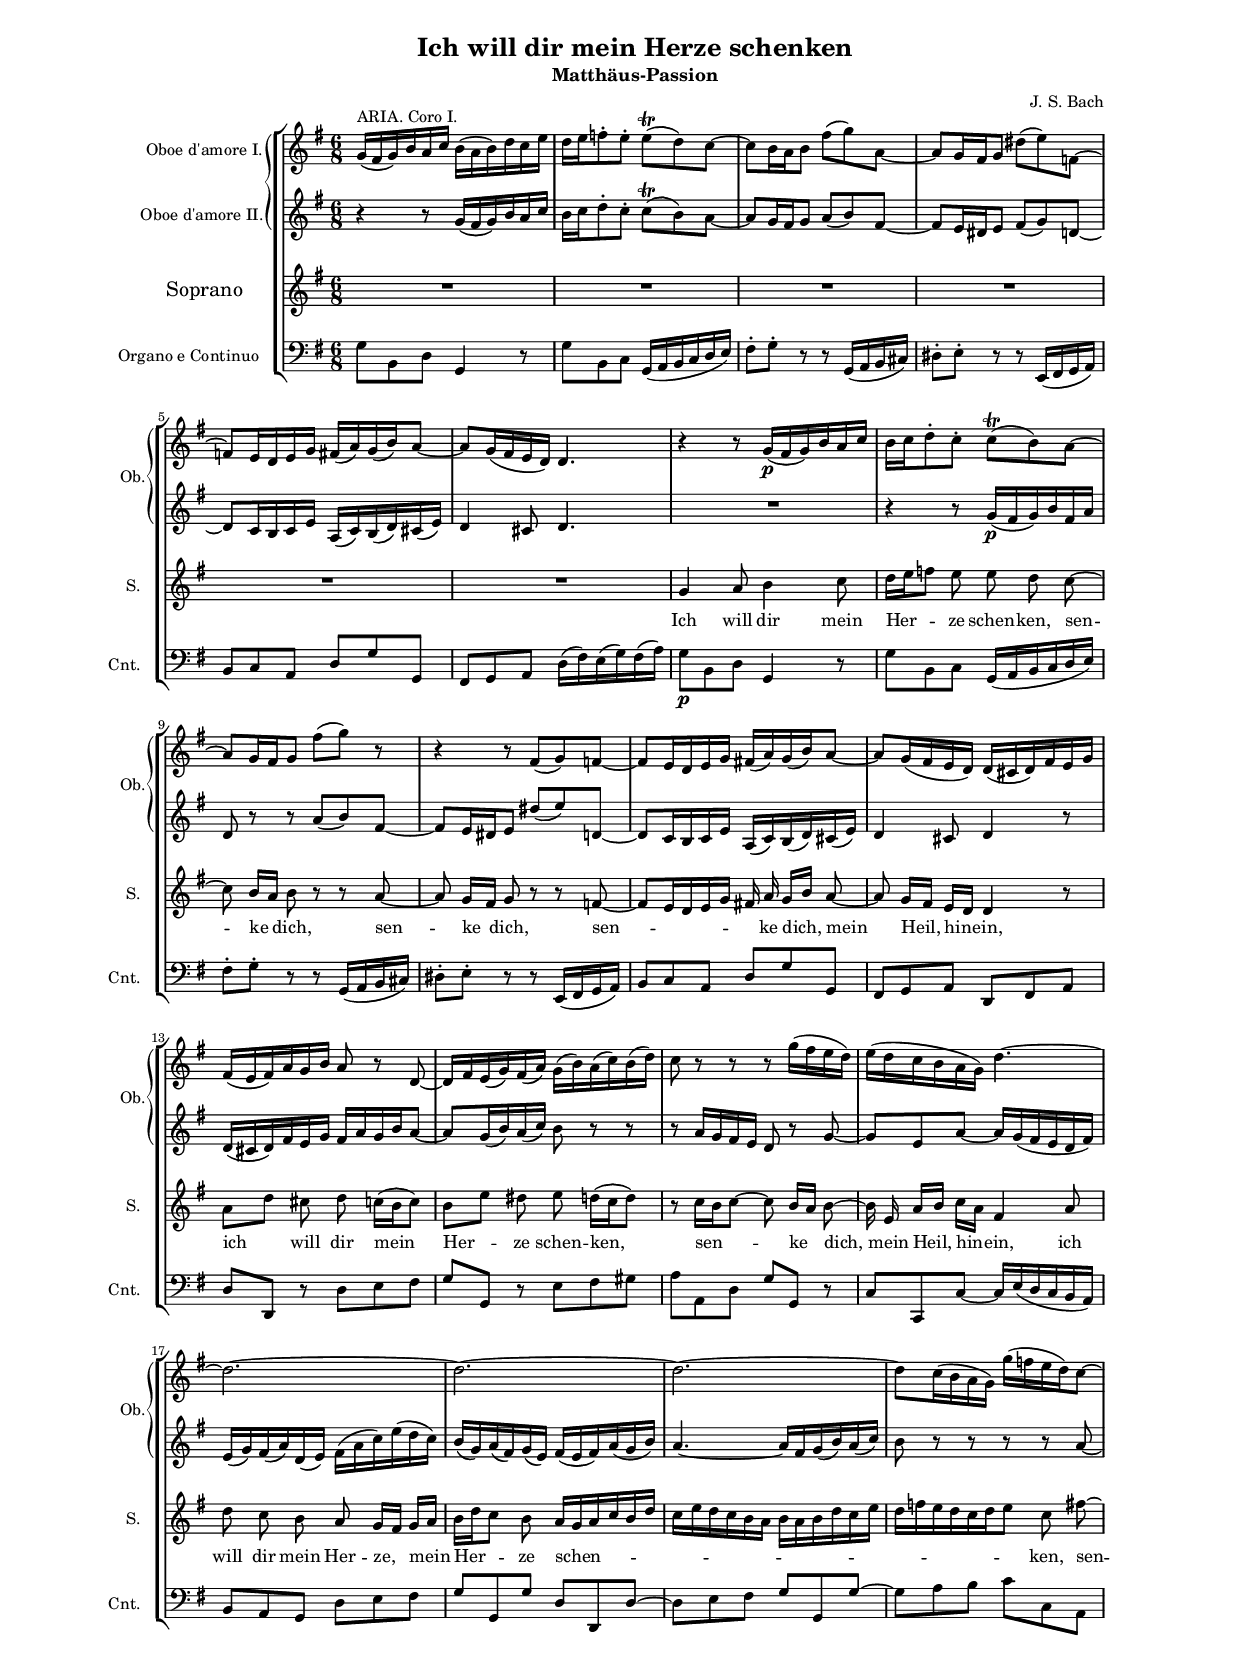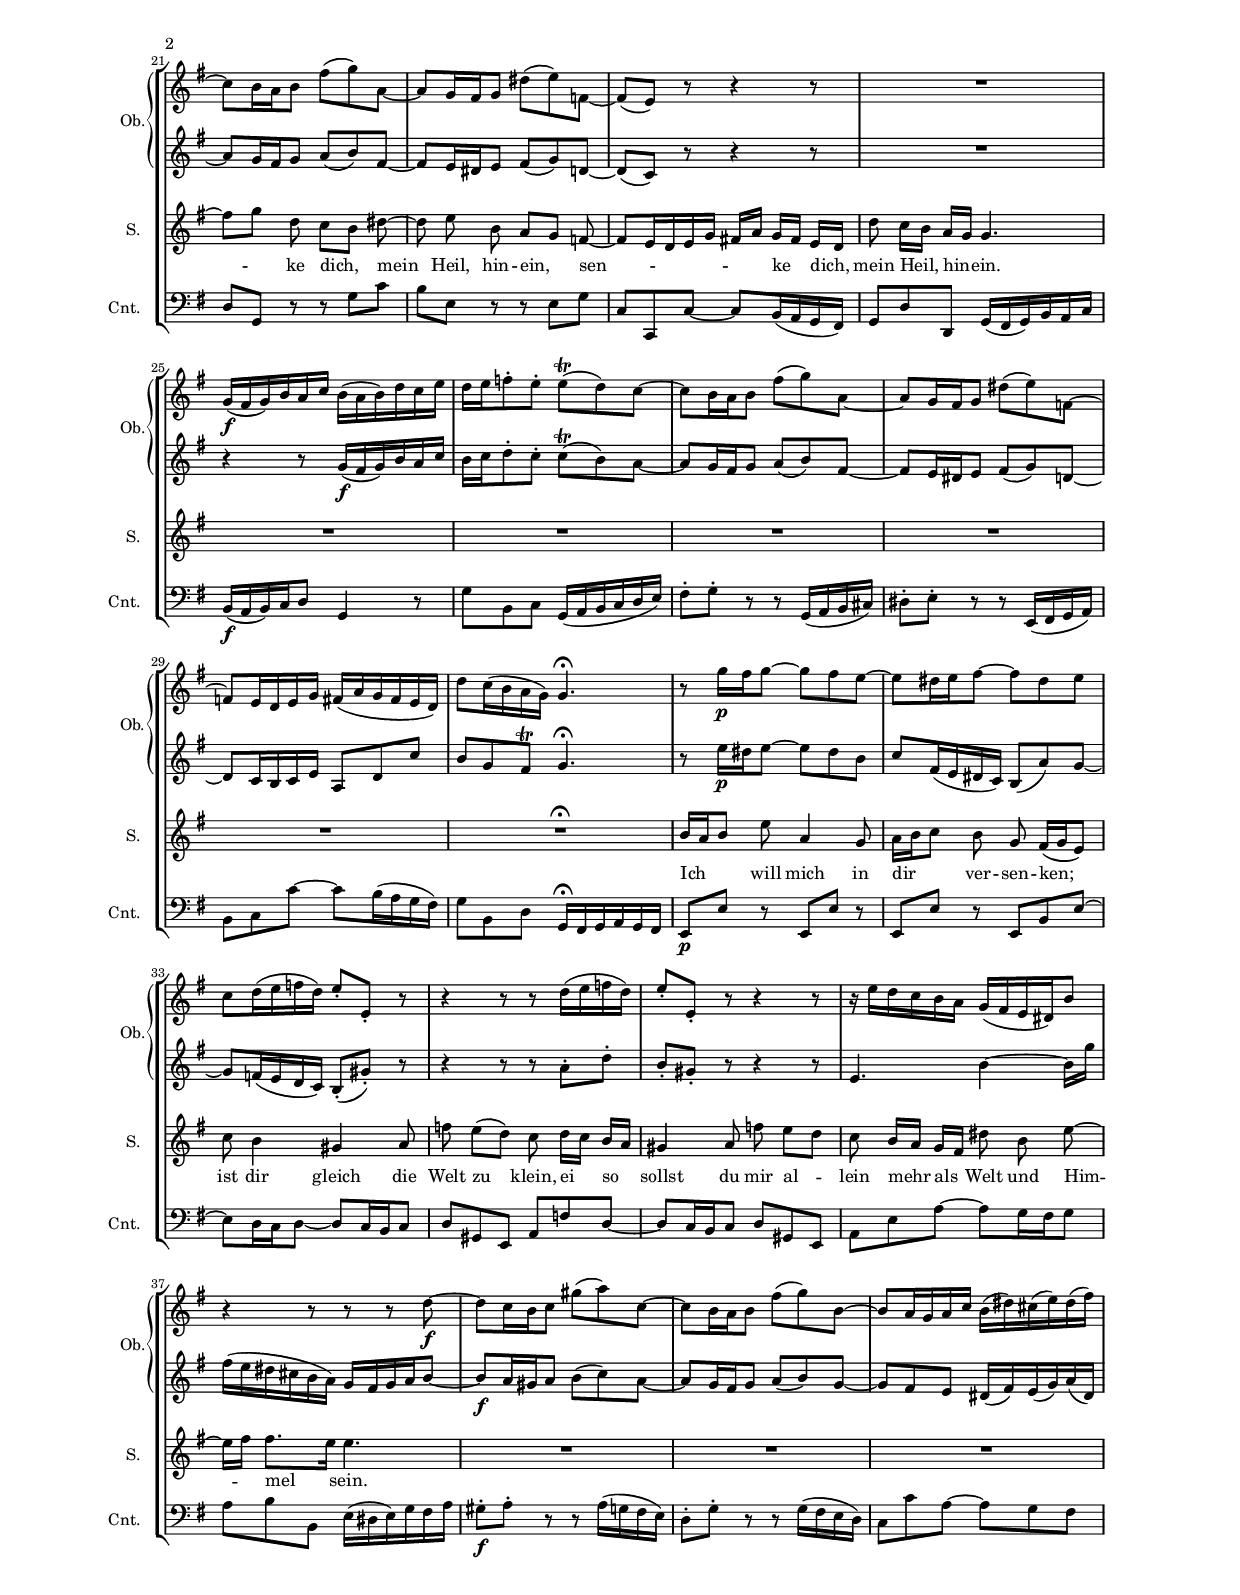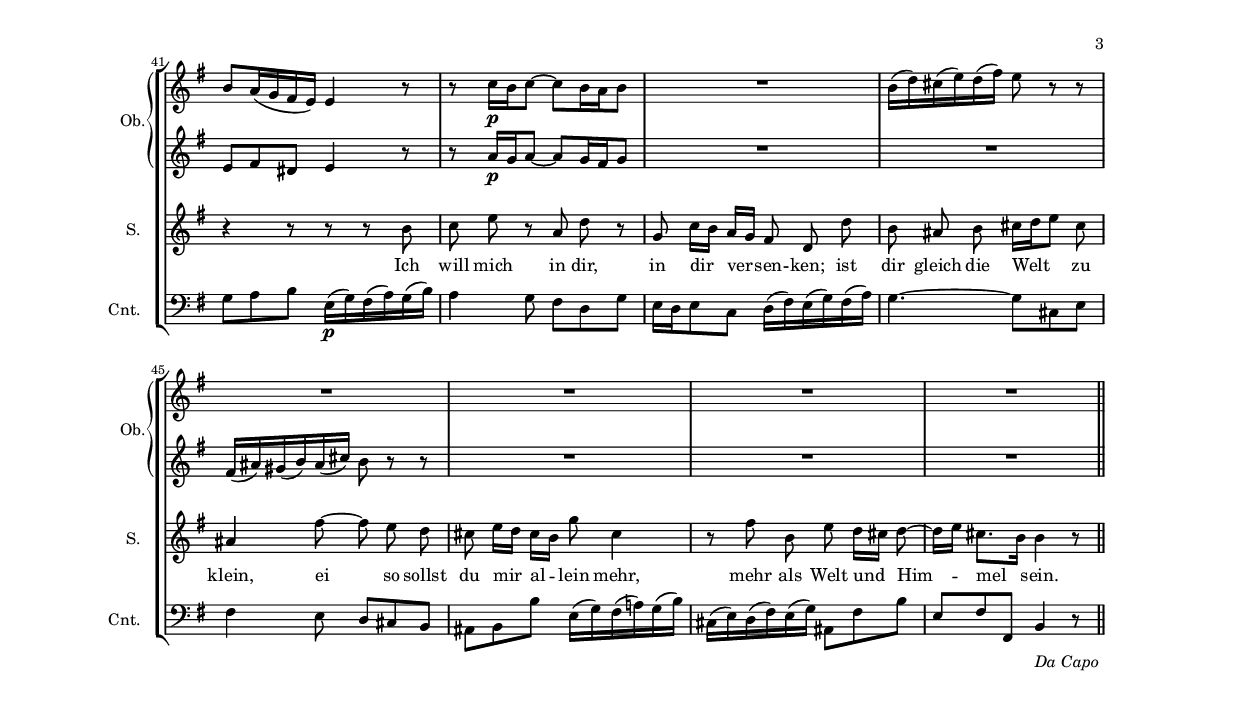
\header
{
  title="Ich will dir mein Herze schenken"
  subtitle="Matthäus-Passion"
  composer="J. S. Bach"
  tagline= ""
}

\version "2.12.2"
\include "deutsch.ly"
#(set-global-staff-size 14)
#(ly:set-option 'point-and-click #f)

m = \melisma
me = \melismaEnd


global = {
	\key g \major \time 6/8 \skip 8*288 \bar "||"
	}

soprano =  \relative g'
	{
	\autoBeamOff
	%1
	R2.
	R
	R
	R
	%5
	R
	R
	g4 a8 h4 c8
	d16[ e f8] e8 e d c~
	c8 h16[ a] h8 r r a~
	%10
	a g16[ fis] g8 r r f~
	\m f8[ e16 d e g] fis \me a g[ h] a8~
	a8 g16[ fis] e[ d] d4 r8
	a'8[ d] cis d c16([ h c8])
	h8[ e] dis e d16[( c d8])
	%15
	r8 c16[ h c8]~c8 h16[ a] h8~
	h16 e, a[ h] c[ a] fis4 a8
	d8 c h a g16[ fis] g[ a]
	h16[ d c8] h8 a16[ \m g a c h d]
	c[ e d c h a] h[ a h d c e]
	%20
	d[ f e d c d e8] \me c fis~
	fis8[ g] d c[ h] dis~
	dis e h a[ g] f~ \m
	f8[ e16 d e g] fis[ a] \me g[ fis] e[ d]
	d'8 c16[ h] a[ g] g4.
	%25
	R2.
	R
	R
	R
	R
	%30
	R2.^\markup {\musicglyph #"scripts.ufermata" }
	h16[ a h8] e a,4 g8
	a16[ h c8] h g fis16[( g e8])
	c'8 h4 gis4 a8
	f'8 e[( d]) c d16[ c] h[ a]
	%35
	gis4 a8 f' e[ d]
	c8 h16[ a] g[ fis] dis'8 h e~
	e16[ fis] fis8.[ e16] e4.
	R2.
	R
	%40
	R
	r4 r8 r8 r h
	c e r a, d r
	g, c16[ h] a[ g] fis8 d d'
	h8 ais h cis16[ d e8] cis8
	%45
	ais4 fis'8~ fis e d
	cis8 e16[ d] cis[ h] g'8 cis,4
	r8 fis h, e d16[ cis] d8~
	d16[ e] cis8.[ h16] h4 r8
	}

oboeI =  \relative g'
        {
	g16(^\markup {ARIA. Coro I.} fis g) h a c h( a h) d c e
	d16 e f8-. e-. e8\trill( d) c~
	c8 h16 a h8 fis'( g) a,~
	a8 g16 fis g8 dis'( e) f,~
	%5
	f8 e16 d e g fis( a) g( h) a8~
	a8 g16( fis e d) d4.
	r4 r8 g16\p( fis g) h a c
	h16 c d8-. c-. c\trill( h) a~
	a8 g16 fis g8 fis'8( g) r
	%10
	r4 r8 fis,( g) f~
	f8 e16 d e g fis( a) g( h) a8~
	a8 g16( fis e d) d( cis d) fis e g
	fis16( e fis) a g h a8 r d,8~
	d16 fis e( g) fis( a) g( h) a( c) h( d)
	%15
	c8 r r r g'16( fis e d)
	e16( d c h a g) d'4.~
	d2.~
	d2.~
	d2.~
	%20
	d8 c16( h a g) g'16( f e d) c8~
	c8 h16 a h8 fis'( g) a,~
	a8 g16 fis g8 dis'( e) f,~
	f( e) r r4 r8
	R2.
	%25
	g16\f( fis g) h a c h( a h) d c e
	d16 e f8-. e-. e\trill( d) c~
	c8 h16 a h8 fis'8( g) a,~
	a8 g16 fis g8 dis'8( e) f,~
	f8 e16 d e g fis( a g fis e d)
	%30
	d'8 c16( h a g) g4.\fermata
	r8 g'16\p fis g8~ g fis e~
	e8 dis16 e fis8~ fis dis e
	c8 d16( e f d) e8-. e,-. r
	r4 r8 r8 d'16( e f d)
	%35
	e8-. e,-. r r4 r8
	r16 e' d c h a g16( fis e dis) h'8
	r4 r8 r r d\f~
	d8 c16 h c8 gis'8( a) c,8~
	c8 h16 a h8 fis'8( g) h,~
	%40
	h8 a16 g a c h( dis) cis( e) dis( fis)
	h,8 a16( g fis e) e4 r8
	r8 c'16\p h c8~ c8 h16 a h8
	R2.
	h16( d) cis( e) d( fis) e8 r r
	%45
	R2.
	R
	R
	R
	}

oboeII =  \relative g'
	{
	r4 r8 g16( fis g) h a c
	h16 c d8-. c-. c\trill( h) a~
	a8 g16 fis g8 a( h) fis~
	fis8 e16 dis e8 fis( g) d~
	%5
	d8 c16 h c e a,( c) h( d) cis( e)
	d4 cis8 d4.
	R2.
	r4 r8 g16\p( fis g) h fis a
	d,8 r r a'( h) fis~
	%10
	fis8 e16 dis e8 dis'( e) d,~
	d8 c16 h c e a,( c) h( d) cis( e)
	d4 cis8 d4 r8
	d16( cis d) fis e g fis a g h a8~
	a8 g16( h) a( c) h8 r r
	%15
	r8 a16 g fis e d8 r g~
	g e a~ a16 g( fis e d fis)
	e16( g) fis( a) d,( e) fis( a c) e( d c)
	h16( g) a( fis) g( e) fis( e fis) a( g h)
	a4.~ a16 fis g( h) a( c)
	%20
	h8 r r r r a~
	a8 g16 fis g8 a( h) fis~
	fis8 e16 dis e8 fis( g) d~
	d8( c) r r4 r8
	R2.
	%25
	r4 r8 g'16\f( fis g) h a c
	h16 c d8-. c-. c\trill( h) a~
	a8 g16 fis g8 a( h) fis~
	fis8 e16 dis e8 fis( g) d~
	d8 c16 h c e a,8 d c'
	%30
	h8 g fis\trill g4.\fermata
	r8 e'16\p dis e8~ e dis h
	c8 fis,16( e dis c) h8( a') g~
	g8 f16( e d c) h8(-. gis')-. r
	r4 r8 r a-. d-.
	%35
	h8-. gis-. r r4 r8
	e4. h'4~ h16 g'
	fis16( e dis cis h a) g fis g a h8~
	h8\f a16 gis a8 h( c) a~
	a8 g16 fis g8 a( h) g~
	%40
	g8 fis e dis16( fis) e( g) a( dis,)
	e8 fis dis e4 r8
	r8 a16\p g a8~ a8 g16 fis g8
	R2.
	R2.
	%45
	fis16( ais) gis( h) ais( cis) h8 r r
	R2.
	R
	R
	}

continuo =  \relative g
	{
	g8 h, d g,4 r8
	g'8 h, c g16( a h c d e)
	fis8-. g-. r r g,16( a h cis)
	dis8-. e-. r r e,16( fis g a)
	%5
	h8 c a d g g,
	fis8 g a d16( fis) e( g) fis( a)
	g8\p h, d g,4 r8
	g'8 h, c g16( a h c d e)
	fis8-. g-. r r g,16( a h cis)
	%10
	dis8-. e-. r r e,16( fis g a)
	h8 c a d g g,
	fis8 g a d, fis a
	d8 d, r d' e fis
	g8 g, r e' fis gis
	%15
	a8 a, d g g, r
	c8 c, c'~ c16 e( d c h a)
	h8 a g d' e fis
	g8 g, g' d d, d'~
	d8 e fis g g, g'~
	%20
	g8 a h c c, a
	d8 g, r r g' c
	h8 e, r r e g
	c,8 c, c'~ c8 h16( a g fis)
	g8 d' d, g16( fis g) h a c
	%25
	h16\f( a h) c d8 g,4 r8
	g'8 h, c g16( a h c d e)
	fis8-. g-. r r g,16( a h cis)
	dis8-. e-. r r e,16( fis g a)
	h8 c c'~ c h16( a g fis)
	%30
	g8 h, d g,16\fermata fis g a g fis
	e8\p e' r e, e' r
	e,8 e' r e, h' e~
	e8 d16 c d8~ d8 c16 h c8
	d8 gis, e a f' d~
	%35
	d8 c16 h c8 d gis, e
	a e' a~ a g16 fis g8
	a h h, e16( dis e) g fis a
	gis8\f-. a-. r r a16( g fis e)
	d8-. g-. r r g16( fis e d)
	%40
	c8 c' a~ a g fis
	g8 a h e,16\p( g) fis( a) g( h)
	a4 g8 fis d g
	e16 d e8 c d16( fis) e( g) fis( a)
	g4.~ g8 cis, e
	%45
	fis4 e8 d cis h
	ais8 h h' e,16( g) fis( a!) g( h)
	cis,16( e) d( fis) e( g) ais,8 fis' h
	e,8 fis fis, h4_\markup { \column { \line {\transparent "x"} \line {\italic "Da Capo"} } } r8
	}


text = \lyricmode
	{
	Ich will dir mein Her -- ze schen -- ken,
	sen -- ke dich, sen -- ke dich, sen -- ke dich,
	mein Heil, hin -- ein,
	ich will dir mein Her -- ze schen -- ken,
	sen -- ke dich, mein Heil, hin -- ein,
	ich will dir mein Her -- ze, mein Her -- ze schen -- ken,
	sen -- ke dich, mein Heil, hin -- ein,
	sen -- ke dich, mein Heil, hin -- ein.
	Ich will mich in dir ver -- sen -- ken;
	ist dir gleich die Welt zu klein,
	ei so sollst du mir al -- lein
	mehr als Welt und Him -- mel sein.
	Ich will mich in dir, in dir ver -- sen -- ken;
	ist dir gleich die Welt zu klein,
	ei so sollst du mir al -- lein mehr,
	mehr als Welt und Him -- mel sein.
	}

sopranostaff = \context Staff = "soprano" <<
	\set Staff.instrumentName = \markup \center-column \fontsize #2
	{"Soprano"}
	\set Staff.shortInstrumentName = "S. "
	\global
	\context Voice = "soprano" {\soprano}
	\context Lyrics = soprano
	\lyricmode <<
		\lyricsto "soprano"
		{\text}
		>>
		>>

oboeIstaff = \context Staff = "oboeI" <<
	\set Staff.instrumentName = \markup "Oboe d'amore I."
	\global
	\context Voice = "oboeI" {\oboeI}
	>>

oboeIIstaff = \context Staff = "oboeII" <<
	\set Staff.instrumentName = \markup "Oboe d'amore II."
	\global
	\context Voice = "oboeII" {\oboeII}
	>>

continuostaff = \context Staff = "continuo" <<
	\set Staff.instrumentName = "Organo e Continuo "
	\set Staff.shortInstrumentName = "Cnt. "
	\global
	\clef "bass"
	\context Voice = "continuo" {\continuo}
	>>

\paper
	{
	top-margin = 1.2 \cm
	left-margin = 2.8 \cm
	line-width = 15.9 \cm
	between-system-padding = 0.5\cm
	ragged-bottom = ##t
	ragged-last-bottom = ##t
	}

\score
{

		\context ChoirStaff
		<<
		\new PianoStaff
		<<
		\set PianoStaff.shortInstrumentName = \markup  "Ob."
		\oboeIstaff
		\oboeIIstaff
		>>
		\sopranostaff
		\continuostaff
		>>
	

		
	\layout
	{
	indent = 2 \cm
	\context { \Staff \override VerticalAxisGroup #'minimum-Y-extent = #'(-4 . 5)}
	\context { \Score \override SpacingSpanner #'base-shortest-duration = #(ly:make-moment 1 2)}
%	\context { \Staff \override InstrumentName #'X-offset = #'-5 }
	}
	
}

% EOF